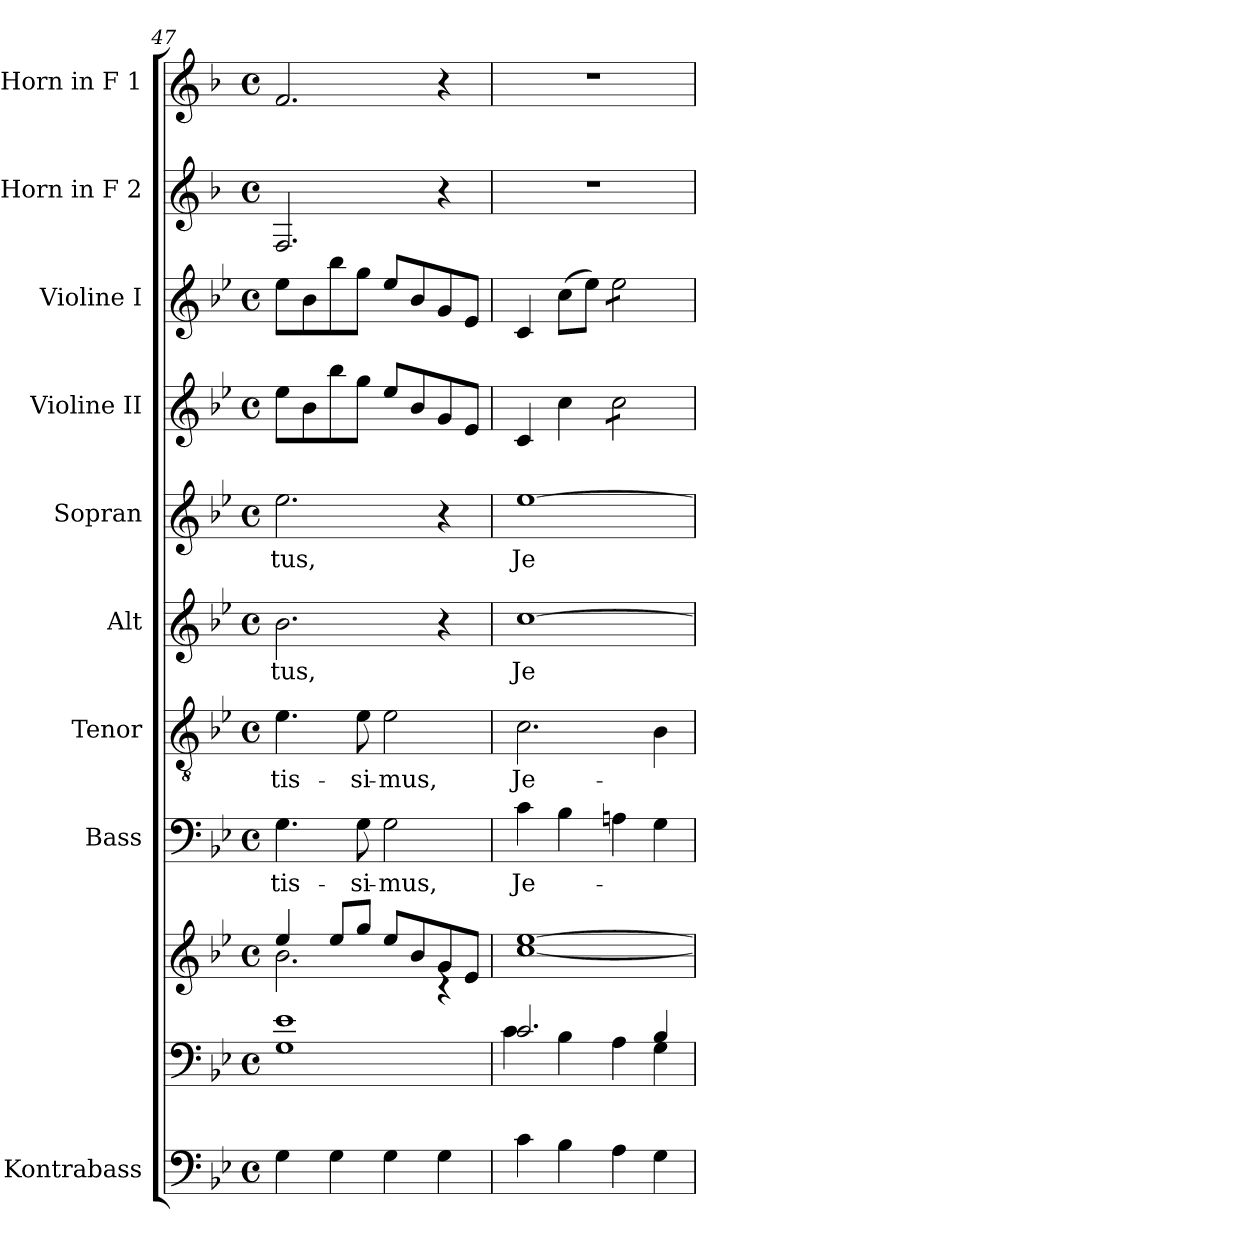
**kern	**kern	**kern	**kern	**text	**kern	**text	**kern	**text	**kern	**text	**kern	**kern	**kern	**kern
*part10	*part9	*part9	*part8	*part8	*part7	*part7	*part6	*part6	*part5	*part5	*part4	*part3	*part2	*part1
*staff11	*staff10	*staff9	*staff8	*staff8	*staff7	*staff7	*staff6	*staff6	*staff5	*staff5	*staff4	*staff3	*staff2	*staff1
*I"Kontrabass	*	*	*I"Bass	*	*I"Tenor	*	*I"Alt	*	*I"Sopran	*	*I"Violine II	*I"Violine I	*I"Horn in F 2	*I"Horn in F 1
*I'Kb.	*	*	*I'B.	*	*I'T.	*	*I'A.	*	*I'S.	*	*I'Vl. II	*I'Vl. I	*	*
!!LO:PB:g=z
*clefF4	*clefF4	*clefG2	*clefF4	*	*clefGv2	*	*clefG2	*	*clefG2	*	*clefG2	*clefG2	*clefG2	*clefG2
*ITrd7c12	*	*	*	*	*	*	*	*	*	*	*	*	*ITrd4c7	*ITrd4c7
*k[b-e-]	*k[b-e-]	*k[b-e-]	*k[b-e-]	*	*k[b-e-]	*	*k[b-e-]	*	*k[b-e-]	*	*k[b-e-]	*k[b-e-]	*k[b-e-]	*k[b-e-]
*B-:	*B-:	*B-:	*B-:	*	*B-:	*	*B-:	*	*B-:	*	*B-:	*B-:	*B-:	*B-:
*M4/4	*M4/4	*M4/4	*M4/4	*	*M4/4	*	*M4/4	*	*M4/4	*	*M4/4	*M4/4	*M4/4	*M4/4
*met(c)	*met(c)	*met(c)	*met(c)	*	*met(c)	*	*met(c)	*	*met(c)	*	*met(c)	*met(c)	*met(c)	*met(c)
=47	=47	=47	=47	=47	=47	=47	=47	=47	=47	=47	=47	=47	=47	=47
*	*^	*^	*	*	*	*	*	*	*	*	*	*	*	*
!	!	!	!	!	!	!LO:LY:b	!	!LO:LY:b	!	!LO:LY:b	!	!LO:LY:b	!	!	!	!
4GG\	1e-	1G	4ee-/	2.b-\	4.G\	-tis-	4.e-\	-tis-	2.b-\	-tus,	2.ee-\	-tus,	8ee-\L	8ee-\L	2.BB-/	2.B-/
.	.	.	.	.	.	.	.	.	.	.	.	.	8b-\	8b-\	.	.
4GG\	.	.	8ee-/L	.	.	.	.	.	.	.	.	.	8bb-\	8bb-\	.	.
!	!	!	!	!	!	!LO:LY:b	!	!LO:LY:b	!	!	!	!	!	!	!	!
.	.	.	8gg/J	.	8G\	-si-	8e-\	-si-	.	.	.	.	8gg\J	8gg\J	.	.
!	!	!	!	!	!	!LO:LY:b	!	!LO:LY:b	!	!	!	!	!	!	!	!
4GG\	.	.	8ee-/L	.	2G\	-mus,	2e-\	-mus,	.	.	.	.	8ee-/L	8ee-/L	.	.
.	.	.	8b-/	.	.	.	.	.	.	.	.	.	8b-/	8b-/	.	.
4GG\	.	.	8g/	4rB	.	.	.	.	4r	.	4r	.	8g/	8g/	4r	4r
.	.	.	8e-/J	.	.	.	.	.	.	.	.	.	8e-/J	8e-/J	.	.
=48	=48	=48	=48	=48	=48	=48	=48	=48	=48	=48	=48	=48	=48	=48	=48	=48
!	!	!	!	!	!	!LO:LY:b	!	!LO:LY:b	!	!LO:LY:b	!	!LO:LY:b	!	!	!	!
4C\	2.c/	4c\	[>1ee-	[<1cc	4c\	Je-	2.c\	Je-	[1cc	Je-	[1ee-	Je-	4c/	4c/	1r	1r
4BB-\	.	4B-\	.	.	4B-\	.	.	.	.	.	.	.	4cc\	(>8cc\L	.	.
.	.	.	.	.	.	.	.	.	.	.	.	.	.	8ee-\J)	.	.
*	*	*	*	*	*	*	*	*	*	*	*	*	*tremolo	*	*	*
*	*	*	*	*	*	*	*	*	*	*	*	*	*	*tremolo	*	*
4AA\	.	4A\	.	.	4An\	.	.	.	.	.	.	.	8cc\L	8ee-\L	.	.
.	.	.	.	.	.	.	.	.	.	.	.	.	8cc\	8ee-\	.	.
4GG\	4B-/	4G\	.	.	4G\	.	4B-\	.	.	.	.	.	8cc\	8ee-\	.	.
.	.	.	.	.	.	.	.	.	.	.	.	.	8cc\J	8ee-\J	.	.
*	*	*	*	*	*	*	*	*	*	*	*	*	*	*Xtremolo	*	*
*	*	*	*	*	*	*	*	*	*	*	*	*	*Xtremolo	*	*	*
*	*v	*v	*	*	*	*	*	*	*	*	*	*	*	*	*	*
*	*	*v	*v	*	*	*	*	*	*	*	*	*	*	*	*
=	=	=	=	=	=	=	=	=	=	=	=	=	=	=
*-	*-	*-	*-	*-	*-	*-	*-	*-	*-	*-	*-	*-	*-	*-
